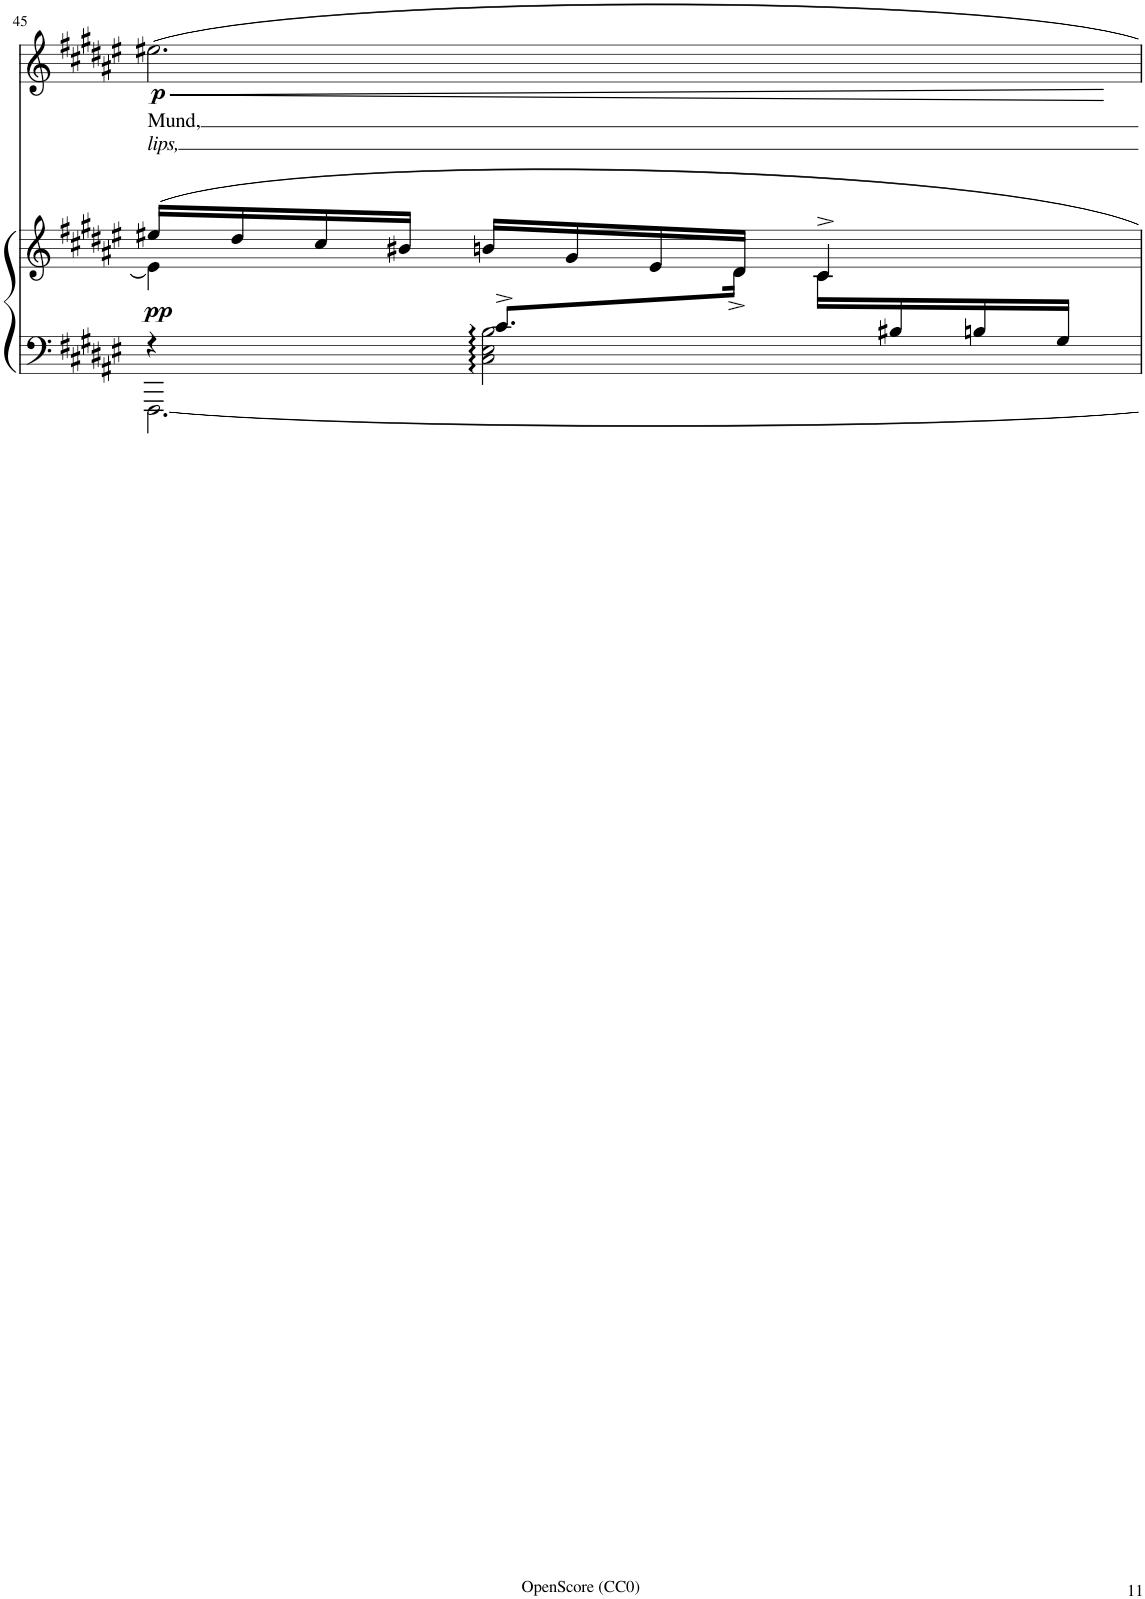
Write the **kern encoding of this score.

**kern	**kern	**dynam	**kern	**text	**text	**dynam
*part2	*part2	*part2	*part1	*part1	*part1	*part1
*staff3	*staff2	*staff2/3	*staff1	*staff1	*staff1	*staff1
!!LO:PB:g=z
*clefF4	*clefG2	*	*clefG2	*	*	*
*k[f#c#g#d#a#e#]	*k[f#c#g#d#a#e#]	*	*k[f#c#g#d#a#e#]	*	*	*
*M3/4	*M3/4	*	*M3/4	*	*	*
=45	=45	=45	=45	=45	=45	=45
*^	*^	*	*	*	*	*
*	*^	*	*^	*	*	*	*	*
*	*	*^	*	*	*	*	*	*	*	*
!	!	!	!	!	!	!	!LO:DY:b	!	!LO:LY:b	!LO:LY:b	!LO:HP:b
!	!	!	!	!	!	!	!	!	!	!	!LO:DY:n=1:b
16ryy	4r	[2.FFF#\	4ryy	16ee#X/LL	4e#\]	4..ryy	pp	2.ee#X\	Mund,	lips,	< p
.	.	.	.	16dd#/	.	.	.	.	.	.	.
.	.	.	.	16cc#/	.	.	.	.	.	.	.
.	.	.	.	16b#X/JJ	.	.	.	.	.	.	.
.	8.c#^/L	.	2C#\ 2E#\ 2B\	16bn/LL	8ryy	.	.	.	.	.	.
.	.	.	.	16g#/	.	.	.	.	.	.	.
.	.	.	.	16e#/	16ryy	.	.	.	.	.	.
.	16ryy	.	.	16d#/JJ	16ryy	16d#^\Jk	.	.	.	.	.
.	4ryy	.	.	4c#^/	16c#\LL	4ryy	.	.	.	.	.
16B#X/	.	.	.	.	8.ryy	.	.	.	.	.	.
16Bn/	.	.	.	.	.	.	.	.	.	.	.
16G#/JJ	.	.	.	.	.	.	.	.	.	.	.
*v	*v	*v	*v	*	*	*	*	*	*	*	*
*	*v	*v	*v	*	*	*	*	*
.	.	.	.	.	.	[
=	=	=	=	=	=	=
*-	*-	*-	*-	*-	*-	*-
